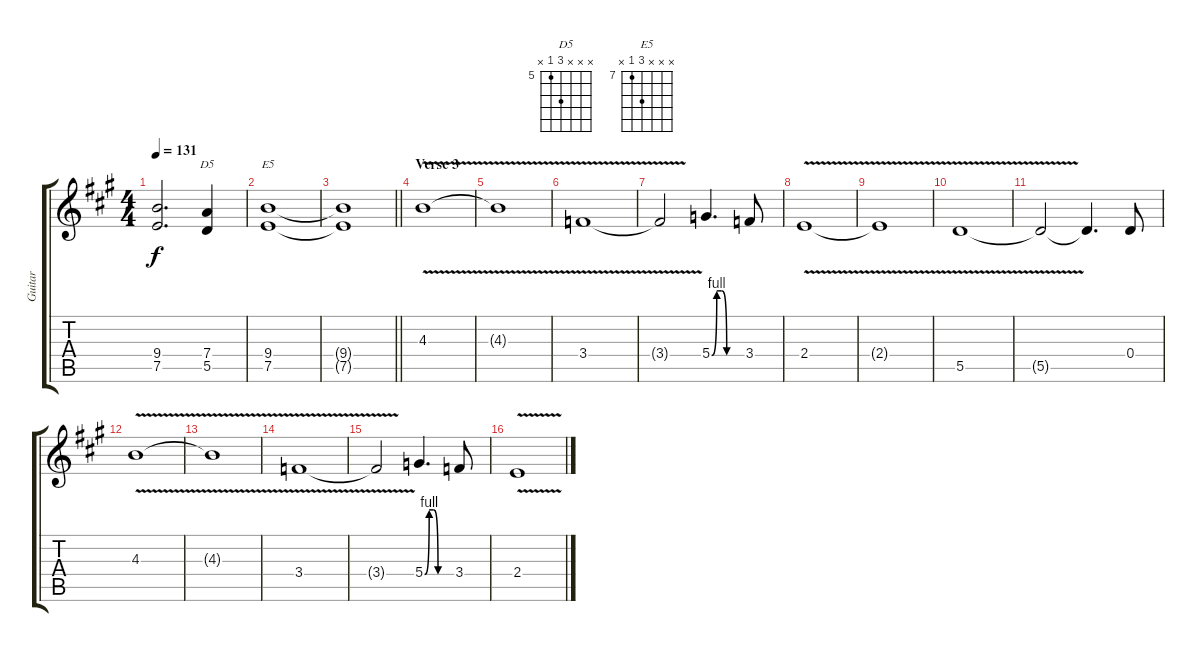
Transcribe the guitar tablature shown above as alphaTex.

\track ("Guitar" "Guitar") {instrument distortionguitar}
\staff {score tabs}
\tuning (E4 B3 G3 D3 A2 E2) {hide}
\chord ("D5" x x x 7 5 x) {firstfret 5}
\chord ("E5" x x x 9 7 x) {firstfret 7}
\ts (4 4)
\tempo 131
\clef g2
\ks a
(9.4{t} 7.5{t}).2{d dy f} (7.4 5.5).4{ch "D5"} |
(9.4 7.5).1{ch "E5"} |
\barLineRight lightlight
(9.4{t} 7.5{t}).1 |
\section ("" "Verse 3")
4.3{v}.1 |
4.3{t}.1 |
3.4{v}.1 |
3.4{t}.2 5.4{be (custom 0 0 10 4 20 4 30 0 60 0)}.4{d} 3.4.8 |
2.4{v}.1 |
2.4{t}.1 |
5.5{v}.1 |
5.5{t}.2 5.5{t}.4{d} 0.4.8 |
4.3{v}.1 |
4.3{t}.1 |
3.4{v}.1 |
3.4{t}.2 5.4{be (custom 0 0 10 4 20 4 30 0 60 0)}.4{d} 3.4.8 |
2.4{v}.1
